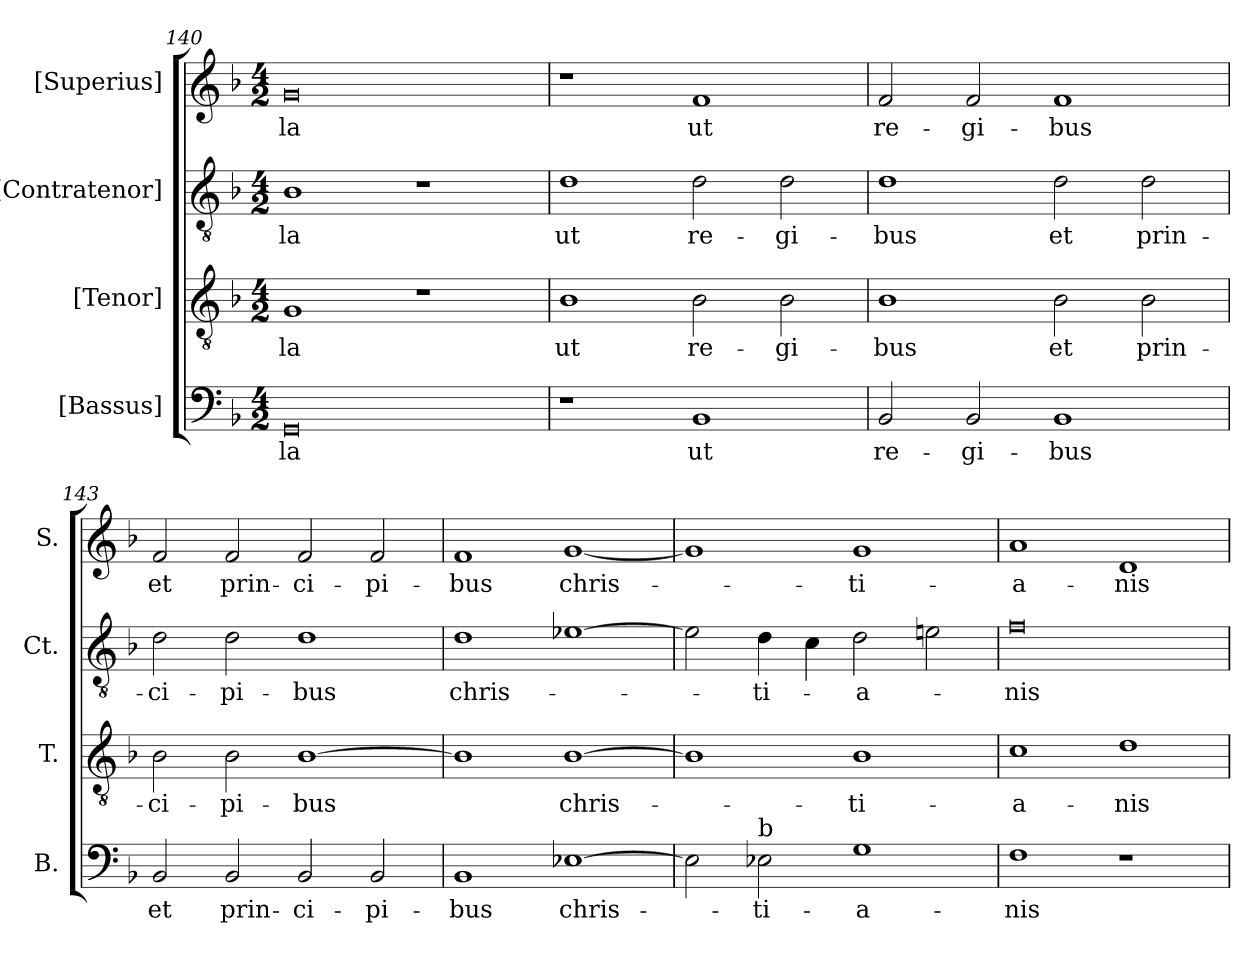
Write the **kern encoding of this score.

**kern	**text	**kern	**text	**kern	**text	**kern	**text
*part4	*part4	*part3	*part3	*part2	*part2	*part1	*part1
*staff4	*staff4	*staff3	*staff3	*staff2	*staff2	*staff1	*staff1
*I"[Bassus]	*	*I"[Tenor]	*	*I"[Contratenor]	*	*I"[Superius]	*
*I'B.	*	*I'T.	*	*I'Ct.	*	*I'S.	*
*clefF4	*	*clefGv2	*	*clefGv2	*	*clefG2	*
*	*	*ITrd7c12	*	*ITrd7c12	*	*	*
*k[b-]	*	*k[b-]	*	*k[b-]	*	*k[b-]	*
*F:	*	*F:	*	*F:	*	*F:	*
*M4/2	*	*M4/2	*	*M4/2	*	*M4/2	*
=140	=140	=140	=140	=140	=140	=140	=140
!	!LO:LY:b:color=#000000	!	!	!	!	!	!
!	!	!	!LO:LY:b:color=#000000	!	!	!	!
!	!	!	!	!	!LO:LY:b:color=#000000	!	!
!	!	!	!	!	!	!	!LO:LY:b:color=#000000
0GGi	-la	1GGi	-la	1BB-i	-la	0gi	-la
.	.	1r	.	1r	.	.	.
=141	=141	=141	=141	=141	=141	=141	=141
!	!	!	!LO:LY:b:color=#000000	!	!	!	!
!	!	!	!	!	!LO:LY:b:color=#000000	!	!
1r	.	1BB-i	ut	1Di	ut	1r	.
!	!LO:LY:b:color=#000000	!	!	!	!	!	!
!	!	!	!LO:LY:b:color=#000000	!	!	!	!
!	!	!	!	!	!LO:LY:b:color=#000000	!	!
!	!	!	!	!	!	!	!LO:LY:b:color=#000000
1BB-i	ut	2BB-i\	re-	2Di\	re-	1fi	ut
!	!	!	!LO:LY:b:color=#000000	!	!	!	!
!	!	!	!	!	!LO:LY:b:color=#000000	!	!
.	.	2BB-i\	-gi-	2Di\	-gi-	.	.
=142	=142	=142	=142	=142	=142	=142	=142
!	!LO:LY:b:color=#000000	!	!	!	!	!	!
!	!	!	!LO:LY:b:color=#000000	!	!	!	!
!	!	!	!	!	!LO:LY:b:color=#000000	!	!
!	!	!	!	!	!	!	!LO:LY:b:color=#000000
2BB-i/	re-	1BB-i	-bus	1Di	-bus	2fi/	re-
!	!LO:LY:b:color=#000000	!	!	!	!	!	!
!	!	!	!	!	!	!	!LO:LY:b:color=#000000
2BB-i/	-gi-	.	.	.	.	2fi/	-gi-
!	!LO:LY:b:color=#000000	!	!	!	!	!	!
!	!	!	!LO:LY:b:color=#000000	!	!	!	!
!	!	!	!	!	!LO:LY:b:color=#000000	!	!
!	!	!	!	!	!	!	!LO:LY:b:color=#000000
1BB-i	-bus	2BB-i\	et	2Di\	et	1fi	-bus
!	!	!	!LO:LY:b:color=#000000	!	!	!	!
!	!	!	!	!	!LO:LY:b:color=#000000	!	!
.	.	2BB-i\	prin-	2Di\	prin-	.	.
!!LO:LB:g=z
=143	=143	=143	=143	=143	=143	=143	=143
!	!LO:LY:b:color=#000000	!	!	!	!	!	!
!	!	!	!LO:LY:b:color=#000000	!	!	!	!
!	!	!	!	!	!LO:LY:b:color=#000000	!	!
!	!	!	!	!	!	!	!LO:LY:b:color=#000000
2BB-i/	et	2BB-i\	-ci-	2Di\	-ci-	2fi/	et
!	!LO:LY:b:color=#000000	!	!	!	!	!	!
!	!	!	!LO:LY:b:color=#000000	!	!	!	!
!	!	!	!	!	!LO:LY:b:color=#000000	!	!
!	!	!	!	!	!	!	!LO:LY:b:color=#000000
2BB-i/	prin-	2BB-i\	-pi-	2Di\	-pi-	2fi/	prin-
!	!LO:LY:b:color=#000000	!	!	!	!	!	!
!	!	!	!LO:LY:b:color=#000000	!	!	!	!
!	!	!	!	!	!LO:LY:b:color=#000000	!	!
!	!	!	!	!	!	!	!LO:LY:b:color=#000000
2BB-i/	-ci-	[>1BB-i	-bus	1Di	-bus	2fi/	-ci-
!	!LO:LY:b:color=#000000	!	!	!	!	!	!
!	!	!	!	!	!	!	!LO:LY:b:color=#000000
2BB-i/	-pi-	.	.	.	.	2fi/	-pi-
=144	=144	=144	=144	=144	=144	=144	=144
!	!LO:LY:b:color=#000000	!	!	!	!	!	!
!	!	!	!	!	!LO:LY:b:color=#000000	!	!
!	!	!	!	!	!	!	!LO:LY:b:color=#000000
1BB-i	-bus	1BB-i]	.	1Di	chris-	1fi	-bus
!	!LO:LY:b:color=#000000	!	!	!	!	!	!
!	!	!	!LO:LY:b:color=#000000	!	!	!	!
!	!	!	!	!	!	!	!LO:LY:b:color=#000000
[>1E-Xi	chris-	[>1BB-i	chris-	[>1E-Xi	.	[<1gi	chris-
=145	=145	=145	=145	=145	=145	=145	=145
2E-i\]	.	1BB-i]	.	2E-i\]	.	1gi]	.
!	!LO:LY:b:color=#000000	!	!	!	!	!	!
!LO:TX:a:t=b	!	!	!	!	!	!	!
!	!	!	!	!	!LO:LY:b:color=#000000	!	!
2E-j\	-ti-	.	.	4Di\	-ti-	.	.
.	.	.	.	4Ci\	.	.	.
!	!LO:LY:b:color=#000000	!	!	!	!	!	!
!	!	!	!LO:LY:b:color=#000000	!	!	!	!
!	!	!	!	!	!LO:LY:b:color=#000000	!	!
!	!	!	!	!	!	!	!LO:LY:b:color=#000000
1Gi	-a-	1BB-i	-ti-	2Di\	-a-	1gi	-ti-
.	.	.	.	2Ei\	.	.	.
=146	=146	=146	=146	=146	=146	=146	=146
!	!LO:LY:b:color=#000000	!	!	!	!	!	!
!	!	!	!LO:LY:b:color=#000000	!	!	!	!
!	!	!	!	!	!LO:LY:b:color=#000000	!	!
!	!	!	!	!	!	!	!LO:LY:b:color=#000000
1Fi	-nis	1Ci	-a-	0Fi	-nis	1ai	-a-
!	!	!	!LO:LY:b:color=#000000	!	!	!	!
!	!	!	!	!	!	!	!LO:LY:b:color=#000000
1r	.	1Di	-nis	.	.	1di	-nis
=	=	=	=	=	=	=	=
*-	*-	*-	*-	*-	*-	*-	*-
